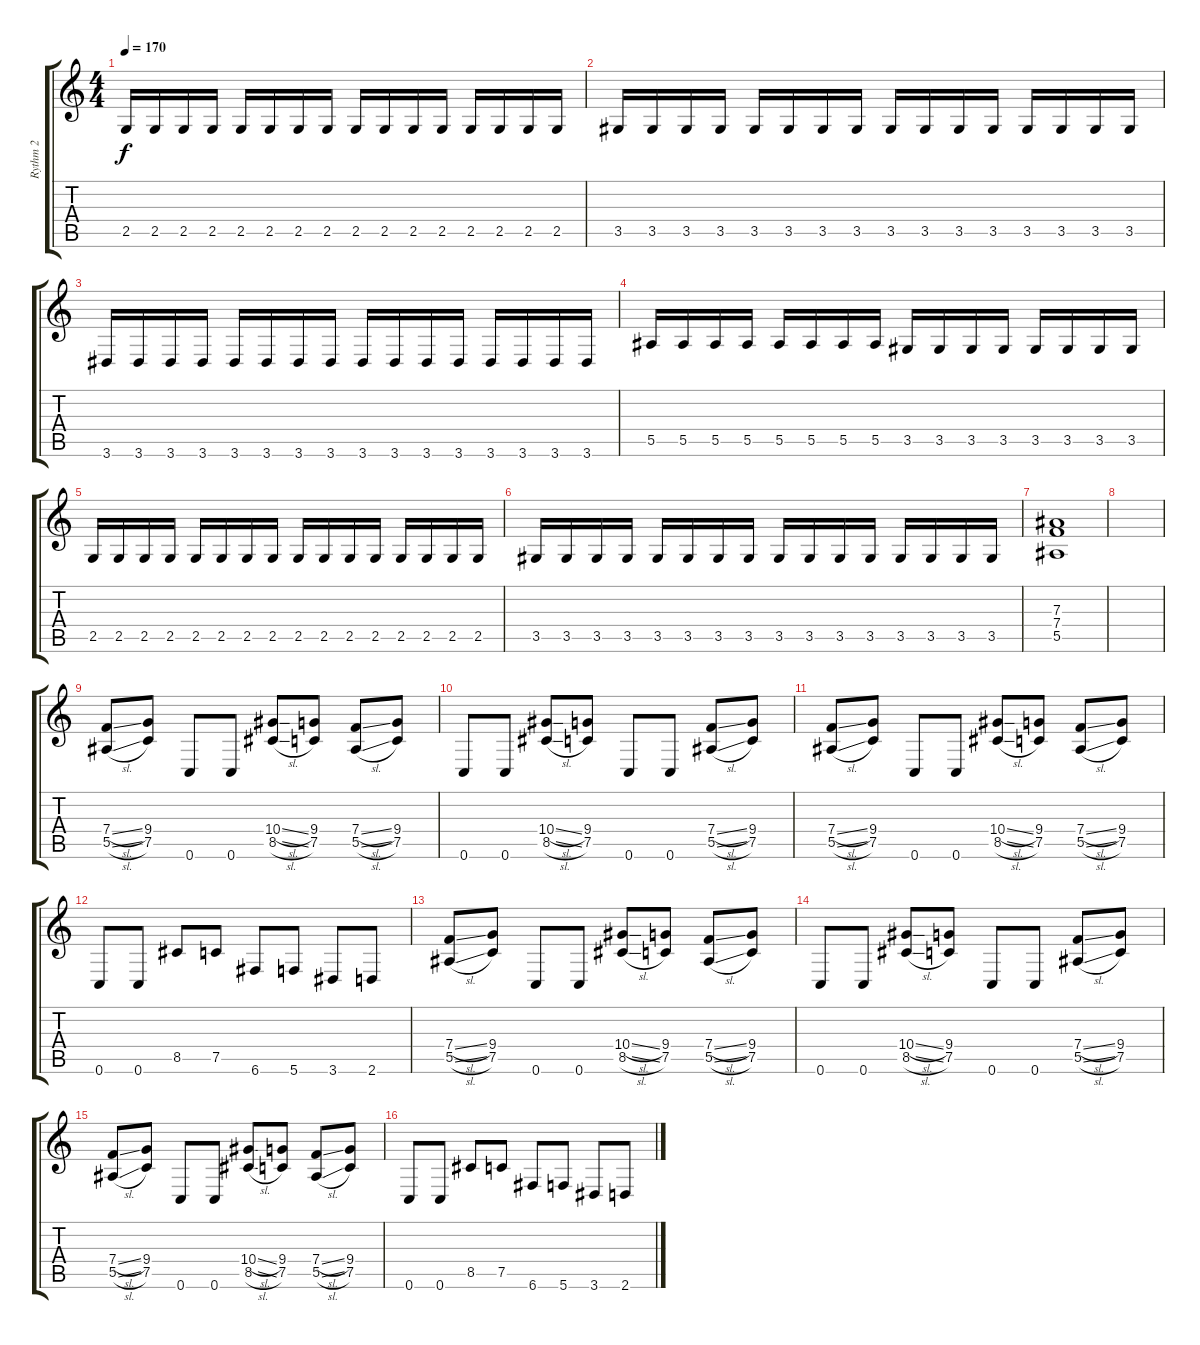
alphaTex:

\track ("Rythm 2" "Rythm 2") {instrument distortionguitar}
\staff {score tabs}
\tuning (C4 G3 Eb3 Bb2 F2 C2) {hide}
\ts (4 4)
\tempo 170
\clef g2
\ks c
2.5.16{dy f} 2.5.16 2.5.16 2.5.16 2.5.16 2.5.16 2.5.16 2.5.16 2.5.16 2.5.16 2.5.16 2.5.16 2.5.16 2.5.16 2.5.16 2.5.16 |
3.5.16 3.5.16 3.5.16 3.5.16 3.5.16 3.5.16 3.5.16 3.5.16 3.5.16 3.5.16 3.5.16 3.5.16 3.5.16 3.5.16 3.5.16 3.5.16 |
3.6.16 3.6.16 3.6.16 3.6.16 3.6.16 3.6.16 3.6.16 3.6.16 3.6.16 3.6.16 3.6.16 3.6.16 3.6.16 3.6.16 3.6.16 3.6.16 |
5.5.16 5.5.16 5.5.16 5.5.16 5.5.16 5.5.16 5.5.16 5.5.16 3.5.16 3.5.16 3.5.16 3.5.16 3.5.16 3.5.16 3.5.16 3.5.16 |
2.5.16 2.5.16 2.5.16 2.5.16 2.5.16 2.5.16 2.5.16 2.5.16 2.5.16 2.5.16 2.5.16 2.5.16 2.5.16 2.5.16 2.5.16 2.5.16 |
3.5.16 3.5.16 3.5.16 3.5.16 3.5.16 3.5.16 3.5.16 3.5.16 3.5.16 3.5.16 3.5.16 3.5.16 3.5.16 3.5.16 3.5.16 3.5.16 |
(7.3 7.4 5.5).1 |
|
(7.4{sl} 5.5{sl}).8 (9.4 7.5).8 0.6.8 0.6.8 (10.4{sl} 8.5{sl}).8 (9.4 7.5).8 (7.4{sl} 5.5{sl}).8 (9.4 7.5).8 |
0.6.8 0.6.8 (10.4{sl} 8.5{sl}).8 (9.4 7.5).8 0.6.8 0.6.8 (7.4{sl} 5.5{sl}).8 (9.4 7.5).8 |
(7.4{sl} 5.5{sl}).8 (9.4 7.5).8 0.6.8 0.6.8 (10.4{sl} 8.5{sl}).8 (9.4 7.5).8 (7.4{sl} 5.5{sl}).8 (9.4 7.5).8 |
0.6.8 0.6.8 8.5.8 7.5.8 6.6.8 5.6.8 3.6.8 2.6.8 |
(7.4{sl} 5.5{sl}).8 (9.4 7.5).8 0.6.8 0.6.8 (10.4{sl} 8.5{sl}).8 (9.4 7.5).8 (7.4{sl} 5.5{sl}).8 (9.4 7.5).8 |
0.6.8 0.6.8 (10.4{sl} 8.5{sl}).8 (9.4 7.5).8 0.6.8 0.6.8 (7.4{sl} 5.5{sl}).8 (9.4 7.5).8 |
(7.4{sl} 5.5{sl}).8 (9.4 7.5).8 0.6.8 0.6.8 (10.4{sl} 8.5{sl}).8 (9.4 7.5).8 (7.4{sl} 5.5{sl}).8 (9.4 7.5).8 |
0.6.8 0.6.8 8.5.8 7.5.8 6.6.8 5.6.8 3.6.8 2.6.8
